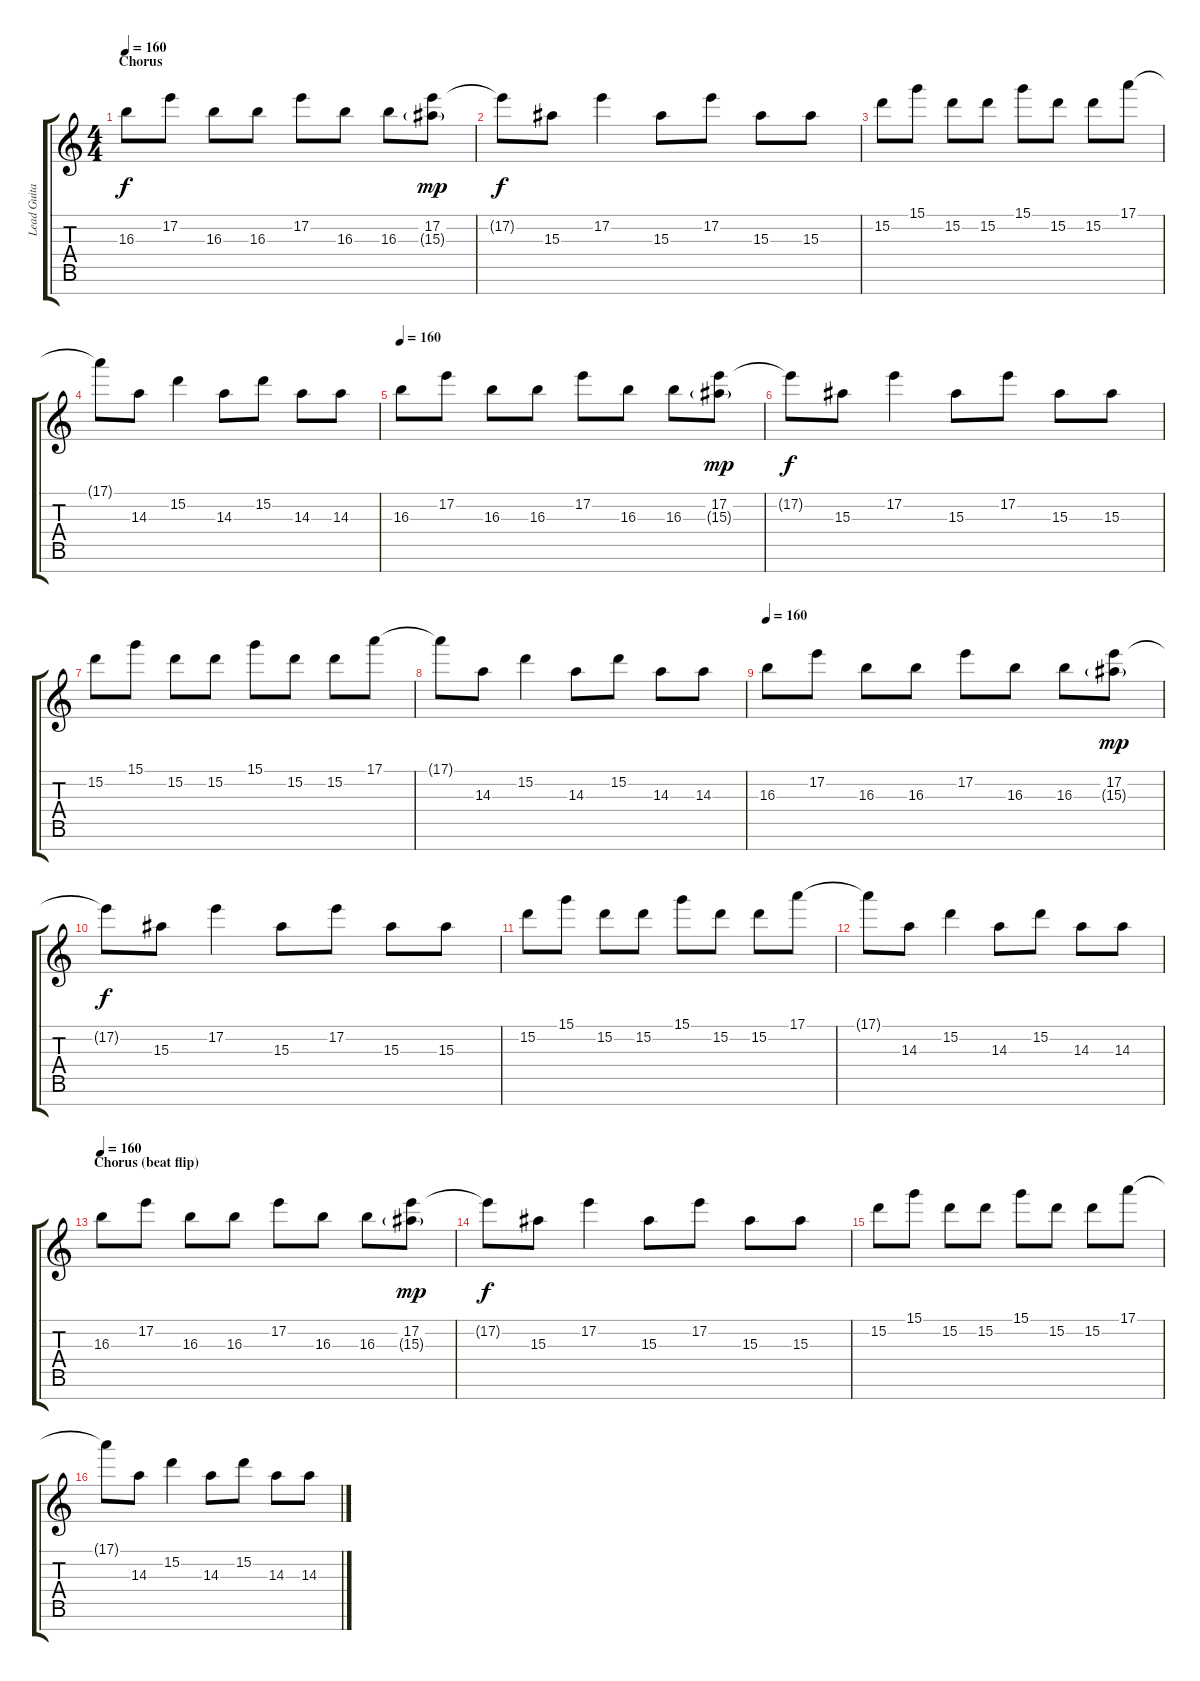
\track ("Lead Guitar" "Lead Guita") {instrument distortionguitar}
\staff {score tabs}
\tuning (E4 B3 G3 D3 A2 E2 B1) {hide}
\ts (4 4)
\section ("" "Chorus")
\tempo 160
\clef g2
\ks c
16.3.8{dy f} 17.2.8 16.3.8 16.3.8 17.2.8 16.3.8 16.3.8 (17.2 15.3{g}).8{dy mp} |
17.2{t}.8{dy f} 15.3.8 17.2.4 15.3.8 17.2.8 15.3.8 15.3.8 |
15.2.8 15.1.8 15.2.8 15.2.8 15.1.8 15.2.8 15.2.8 17.1.8 |
17.1{t}.8 14.3.8 15.2.4 14.3.8 15.2.8 14.3.8 14.3.8 |
\tempo 160
16.3.8 17.2.8 16.3.8 16.3.8 17.2.8 16.3.8 16.3.8 (17.2 15.3{g}).8{dy mp} |
17.2{t}.8{dy f} 15.3.8 17.2.4 15.3.8 17.2.8 15.3.8 15.3.8 |
15.2.8 15.1.8 15.2.8 15.2.8 15.1.8 15.2.8 15.2.8 17.1.8 |
17.1{t}.8 14.3.8 15.2.4 14.3.8 15.2.8 14.3.8 14.3.8 |
\tempo 160
16.3.8 17.2.8 16.3.8 16.3.8 17.2.8 16.3.8 16.3.8 (17.2 15.3{g}).8{dy mp} |
17.2{t}.8{dy f} 15.3.8 17.2.4 15.3.8 17.2.8 15.3.8 15.3.8 |
15.2.8 15.1.8 15.2.8 15.2.8 15.1.8 15.2.8 15.2.8 17.1.8 |
17.1{t}.8 14.3.8 15.2.4 14.3.8 15.2.8 14.3.8 14.3.8 |
\section ("" "Chorus (beat flip)")
\tempo 160
16.3.8 17.2.8 16.3.8 16.3.8 17.2.8 16.3.8 16.3.8 (17.2 15.3{g}).8{dy mp} |
17.2{t}.8{dy f} 15.3.8 17.2.4 15.3.8 17.2.8 15.3.8 15.3.8 |
15.2.8 15.1.8 15.2.8 15.2.8 15.1.8 15.2.8 15.2.8 17.1.8 |
17.1{t}.8 14.3.8 15.2.4 14.3.8 15.2.8 14.3.8 14.3.8
